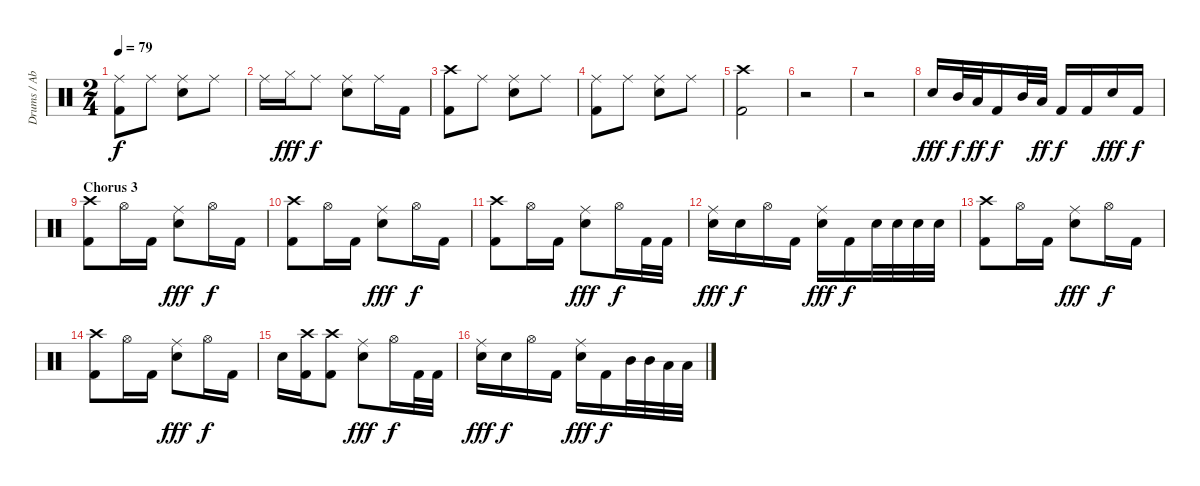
\track ("Drums / Abe Cunningham" "Drums / Ab") {instrument percussion}
\staff {score}
\articulation defaults
\ts (2 4)
\tempo 79
\clef neutral
\ks c
("Ride (middle)" "Kick (hit) 2").8{dy f} "Ride (middle)".8 ("Ride (middle)" "Electric Snare (hit)").8 "Ride (middle)".8 |
"Ride (middle)".16 "Hi-Hat (closed)".16{dy fff} "Ride (middle)".8{dy f} ("Ride (middle)" "Electric Snare (hit)").8 "Ride (middle)".16 "Kick (hit) 2".16 |
("Crash high (hit)" "Kick (hit) 2").8 "Ride (middle)".8 ("Ride (middle)" "Electric Snare (hit)").8 "Ride (middle)".8 |
("Ride (middle)" "Kick (hit) 2").8 "Ride (middle)".8 ("Ride (middle)" "Electric Snare (hit)").8 "Ride (middle)".8 |
("Crash high (hit)" "Kick (hit) 2").2 |
r.2 |
r.2 |
"Electric Snare (hit)".16{dy fff} "Mid Tom (hit)".32{dy f} "Low Floor Tom (hit)".32{dy ff} "Kick (hit) 2".16{dy f} "Mid Tom (hit)".32 "Low Floor Tom (hit)".32{dy ff} "Kick (hit) 2".16{dy f} "Kick (hit) 2".16 "Electric Snare (hit)".16{dy fff} "Kick (hit) 2".16{dy f} |
\section ("" "Chorus 3")
("Crash high (hit)" "Kick (hit) 2").8 "Hi-Hat (open)".16 "Kick (hit) 2".16 ("Ride (middle)" "Electric Snare (hit)").8{dy fff} "Hi-Hat (open)".16{dy f} "Kick (hit) 2".16 |
("Crash high (hit)" "Kick (hit) 2").8 "Hi-Hat (open)".16 "Kick (hit) 2".16 ("Ride (middle)" "Electric Snare (hit)").8{dy fff} "Hi-Hat (open)".16{dy f} "Kick (hit) 2".16 |
("Crash high (hit)" "Kick (hit) 2").8 "Hi-Hat (open)".16 "Kick (hit) 2".16 ("Ride (middle)" "Electric Snare (hit)").8{dy fff} "Hi-Hat (open)".16{dy f} "Kick (hit) 2".32 "Kick (hit) 2".32 |
("Ride (middle)" "Electric Snare (hit)").16{dy fff} "Electric Snare (hit)".16{dy f} "Hi-Hat (open)".16 "Kick (hit) 2".16 ("Ride (middle)" "Electric Snare (hit)").16{dy fff} "Kick (hit) 2".16{dy f} "Electric Snare (hit)".32 "Electric Snare (hit)".32 "Electric Snare (hit)".32 "Electric Snare (hit)".32 |
("Crash high (hit)" "Kick (hit) 2").8 "Hi-Hat (open)".16 "Kick (hit) 2".16 ("Ride (middle)" "Electric Snare (hit)").8{dy fff} "Hi-Hat (open)".16{dy f} "Kick (hit) 2".16 |
("Crash high (hit)" "Kick (hit) 2").8 "Hi-Hat (open)".16 "Kick (hit) 2".16 ("Ride (middle)" "Electric Snare (hit)").8{dy fff} "Hi-Hat (open)".16{dy f} "Kick (hit) 2".16 |
"Electric Snare (hit)".16 ("Crash high (hit)" "Kick (hit) 2").16 ("Crash high (hit)" "Kick (hit) 2").8 ("Ride (middle)" "Electric Snare (hit)").8{dy fff} "Hi-Hat (open)".16{dy f} "Kick (hit) 2".32 "Kick (hit) 2".32 |
("Ride (middle)" "Electric Snare (hit)").16{dy fff} "Electric Snare (hit)".16{dy f} "Hi-Hat (open)".16 "Kick (hit) 2".16 ("Ride (middle)" "Electric Snare (hit)").16{dy fff} "Kick (hit) 2".16{dy f} "Mid Tom (hit)".32 "Mid Tom (hit)".32 "Low Tom (hit)".32 "Low Tom (hit)".32
